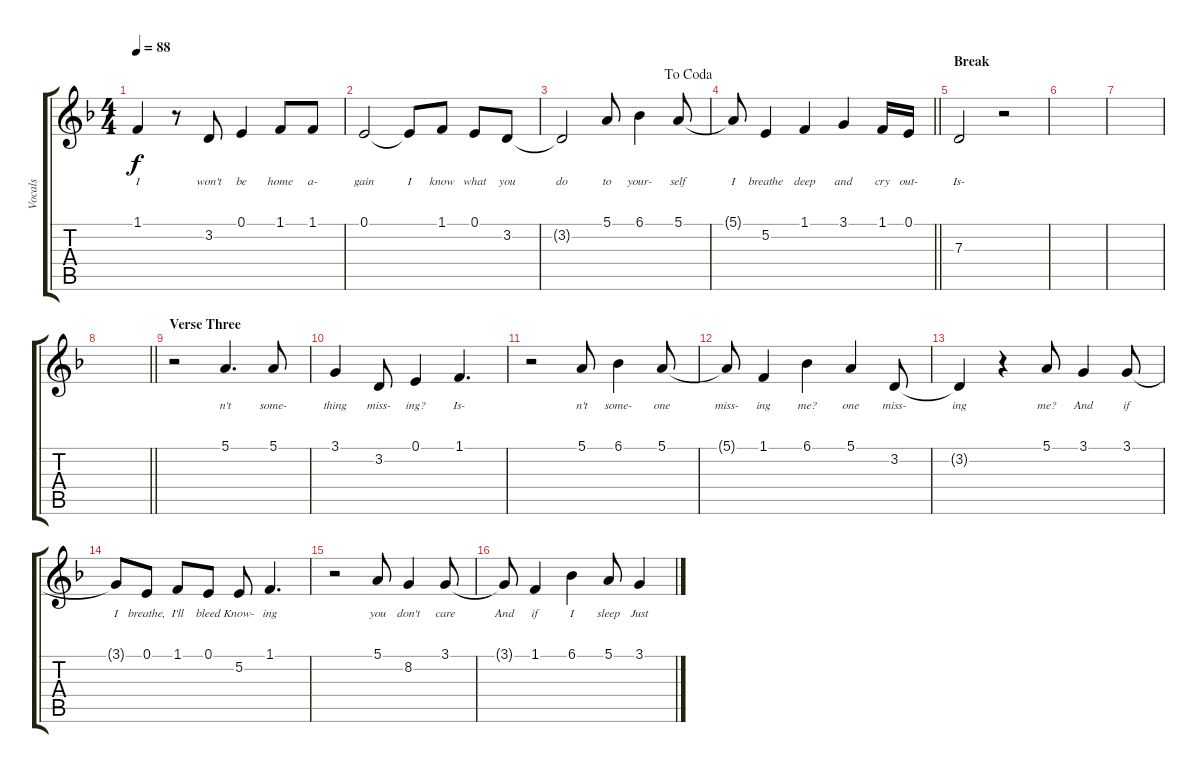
\track ("Vocals" "Vocals") {mute instrument flute}
\staff {score tabs}
\tuning (E4 B3 G3 D3 A2 E2) {hide}
\ts (4 4)
\tempo 88
\clef g2
\ks f
1.1{t}.4{lyrics (0 "I") lyrics (1 "") lyrics (2 "") lyrics (3 "") lyrics (4 "") dy f} r.8 3.2.8{lyrics (0 "won't") lyrics (1 "") lyrics (2 "") lyrics (3 "") lyrics (4 "")} 0.1.4{lyrics (0 "be") lyrics (1 "") lyrics (2 "") lyrics (3 "") lyrics (4 "")} 1.1.8{lyrics (0 "home") lyrics (1 "") lyrics (2 "") lyrics (3 "") lyrics (4 "")} 1.1.8{lyrics (0 "a-") lyrics (1 "") lyrics (2 "") lyrics (3 "") lyrics (4 "")} |
0.1.2{lyrics (0 "gain") lyrics (1 "") lyrics (2 "") lyrics (3 "") lyrics (4 "")} 0.1{t}.8{lyrics (0 "I") lyrics (1 "") lyrics (2 "") lyrics (3 "") lyrics (4 "")} 1.1.8{lyrics (0 "know") lyrics (1 "") lyrics (2 "") lyrics (3 "") lyrics (4 "")} 0.1.8{lyrics (0 "what") lyrics (1 "") lyrics (2 "") lyrics (3 "") lyrics (4 "")} 3.2.8{lyrics (0 "you") lyrics (1 "") lyrics (2 "") lyrics (3 "") lyrics (4 "")} |
\jump dacoda
3.2{t}.2{lyrics (0 "do") lyrics (1 "") lyrics (2 "") lyrics (3 "") lyrics (4 "")} 5.1.8{lyrics (0 "to") lyrics (1 "") lyrics (2 "") lyrics (3 "") lyrics (4 "")} 6.1.4{lyrics (0 "your-") lyrics (1 "") lyrics (2 "") lyrics (3 "") lyrics (4 "")} 5.1.8{lyrics (0 "self") lyrics (1 "") lyrics (2 "") lyrics (3 "") lyrics (4 "")} |
\barLineRight lightlight
5.1{t}.8{lyrics (0 "I") lyrics (1 "") lyrics (2 "") lyrics (3 "") lyrics (4 "")} 5.2.4{lyrics (0 "breathe") lyrics (1 "") lyrics (2 "") lyrics (3 "") lyrics (4 "")} 1.1.4{lyrics (0 "deep") lyrics (1 "") lyrics (2 "") lyrics (3 "") lyrics (4 "")} 3.1.4{lyrics (0 "and") lyrics (1 "") lyrics (2 "") lyrics (3 "") lyrics (4 "")} 1.1.16{lyrics (0 "cry") lyrics (1 "") lyrics (2 "") lyrics (3 "") lyrics (4 "")} 0.1.16{lyrics (0 "out-") lyrics (1 "") lyrics (2 "") lyrics (3 "") lyrics (4 "")} |
\section ("" "Break")
7.3.2{lyrics (0 "Is-") lyrics (1 "") lyrics (2 "") lyrics (3 "") lyrics (4 "")} r.2 |
|
|
\barLineRight lightlight
|
\section ("" "Verse Three")
r.2 5.1.4{d lyrics (0 "n't") lyrics (1 "") lyrics (2 "") lyrics (3 "") lyrics (4 "")} 5.1.8{lyrics (0 "some-") lyrics (1 "") lyrics (2 "") lyrics (3 "") lyrics (4 "")} |
3.1.4{lyrics (0 "thing") lyrics (1 "") lyrics (2 "") lyrics (3 "") lyrics (4 "")} 3.2.8{lyrics (0 "miss-") lyrics (1 "") lyrics (2 "") lyrics (3 "") lyrics (4 "")} 0.1.4{lyrics (0 "ing?") lyrics (1 "") lyrics (2 "") lyrics (3 "") lyrics (4 "")} 1.1.4{d lyrics (0 "Is-") lyrics (1 "") lyrics (2 "") lyrics (3 "") lyrics (4 "")} |
r.2 5.1.8{lyrics (0 "n't") lyrics (1 "") lyrics (2 "") lyrics (3 "") lyrics (4 "")} 6.1.4{lyrics (0 "some-") lyrics (1 "") lyrics (2 "") lyrics (3 "") lyrics (4 "")} 5.1.8{lyrics (0 "one") lyrics (1 "") lyrics (2 "") lyrics (3 "") lyrics (4 "")} |
5.1{t}.8{lyrics (0 "miss-") lyrics (1 "") lyrics (2 "") lyrics (3 "") lyrics (4 "")} 1.1.4{lyrics (0 "ing") lyrics (1 "") lyrics (2 "") lyrics (3 "") lyrics (4 "")} 6.1.4{lyrics (0 "me?") lyrics (1 "") lyrics (2 "") lyrics (3 "") lyrics (4 "")} 5.1.4{lyrics (0 "one") lyrics (1 "") lyrics (2 "") lyrics (3 "") lyrics (4 "")} 3.2.8{lyrics (0 "miss-") lyrics (1 "") lyrics (2 "") lyrics (3 "") lyrics (4 "")} |
3.2{t}.4{lyrics (0 "ing") lyrics (1 "") lyrics (2 "") lyrics (3 "") lyrics (4 "")} r.4 5.1.8{lyrics (0 "me?") lyrics (1 "") lyrics (2 "") lyrics (3 "") lyrics (4 "")} 3.1.4{lyrics (0 "And") lyrics (1 "") lyrics (2 "") lyrics (3 "") lyrics (4 "")} 3.1.8{lyrics (0 "if") lyrics (1 "") lyrics (2 "") lyrics (3 "") lyrics (4 "")} |
3.1{t}.8{lyrics (0 "I") lyrics (1 "") lyrics (2 "") lyrics (3 "") lyrics (4 "")} 0.1.8{lyrics (0 "breathe,") lyrics (1 "") lyrics (2 "") lyrics (3 "") lyrics (4 "")} 1.1.8{lyrics (0 "I'll") lyrics (1 "") lyrics (2 "") lyrics (3 "") lyrics (4 "")} 0.1.8{lyrics (0 "bleed") lyrics (1 "") lyrics (2 "") lyrics (3 "") lyrics (4 "")} 5.2.8{lyrics (0 "Know-") lyrics (1 "") lyrics (2 "") lyrics (3 "") lyrics (4 "")} 1.1.4{d lyrics (0 "ing") lyrics (1 "") lyrics (2 "") lyrics (3 "") lyrics (4 "")} |
r.2 5.1.8{lyrics (0 "you") lyrics (1 "") lyrics (2 "") lyrics (3 "") lyrics (4 "")} 8.2.4{lyrics (0 "don't") lyrics (1 "") lyrics (2 "") lyrics (3 "") lyrics (4 "")} 3.1.8{lyrics (0 "care") lyrics (1 "") lyrics (2 "") lyrics (3 "") lyrics (4 "")} |
3.1{t}.8{lyrics (0 "And") lyrics (1 "") lyrics (2 "") lyrics (3 "") lyrics (4 "")} 1.1.4{lyrics (0 "if") lyrics (1 "") lyrics (2 "") lyrics (3 "") lyrics (4 "")} 6.1.4{lyrics (0 "I") lyrics (1 "") lyrics (2 "") lyrics (3 "") lyrics (4 "")} 5.1.8{lyrics (0 "sleep") lyrics (1 "") lyrics (2 "") lyrics (3 "") lyrics (4 "")} 3.1.4{lyrics (0 "Just") lyrics (1 "") lyrics (2 "") lyrics (3 "") lyrics (4 "")}
